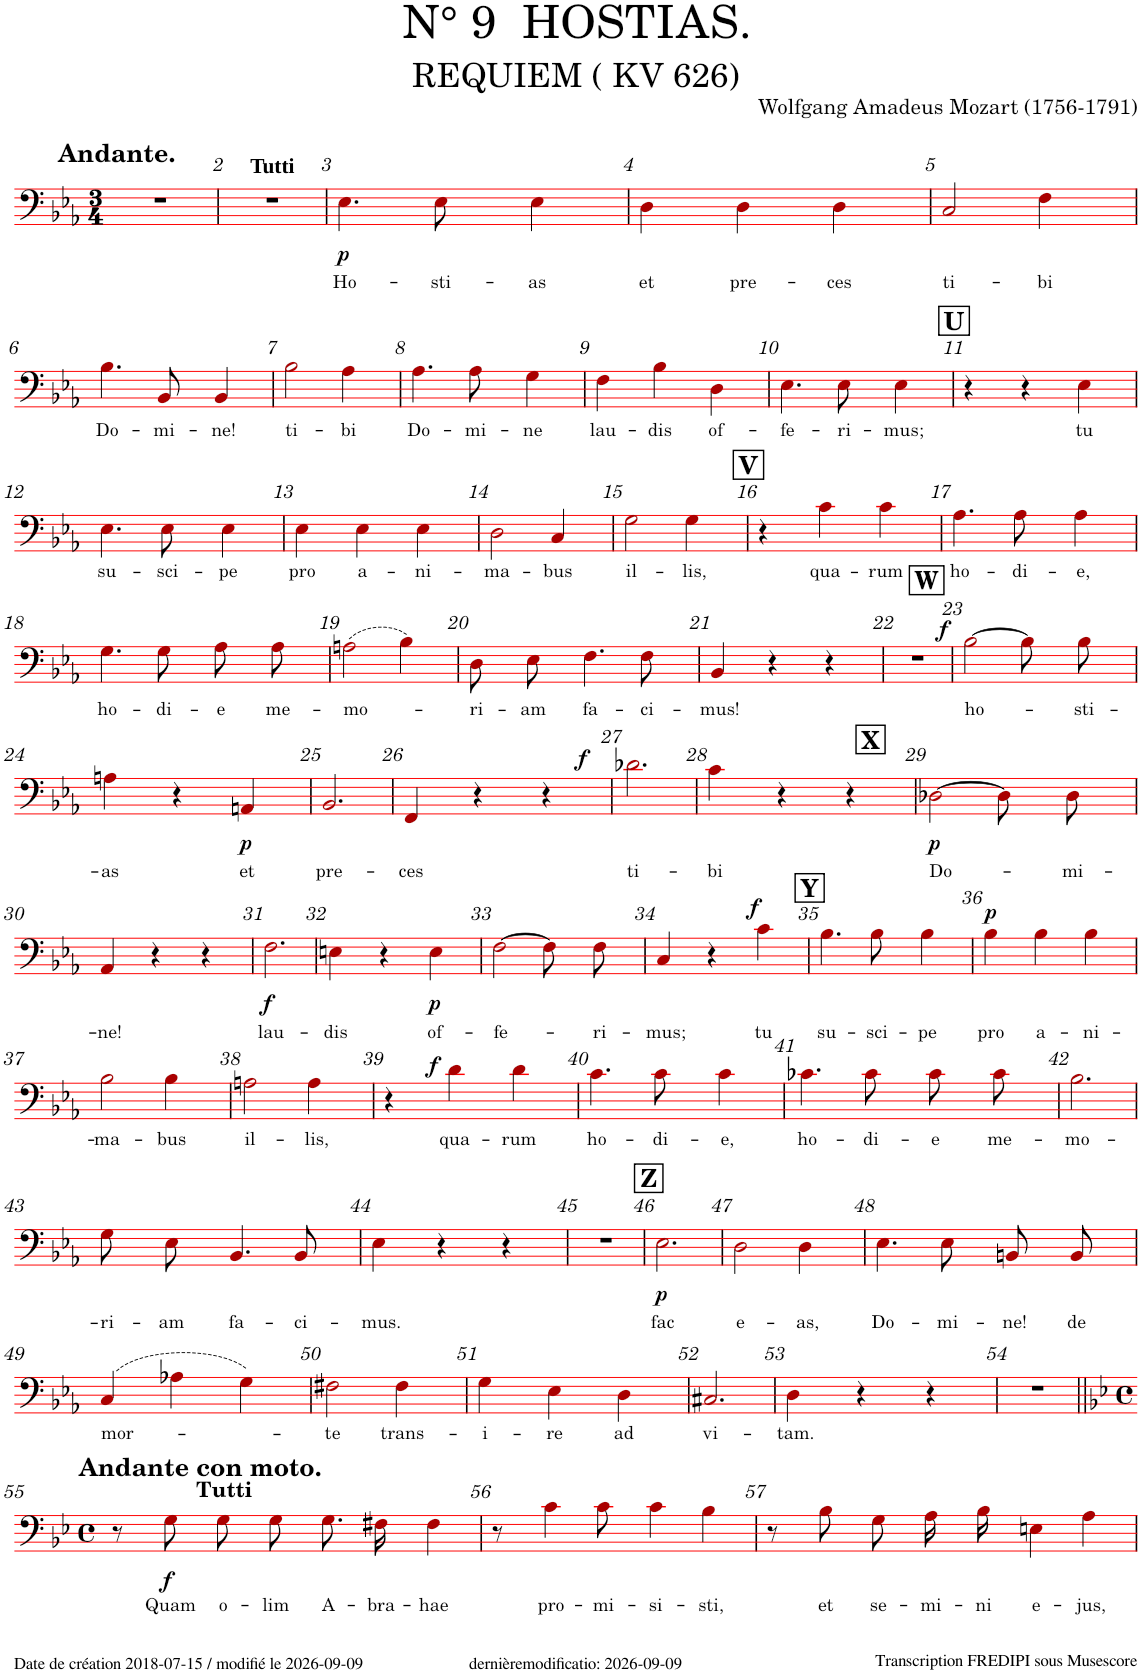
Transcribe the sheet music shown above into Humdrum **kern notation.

**kern	**text	**dynam
*part1	*part1	*part1
*staff1	*staff1	*staff1
*I"Bass	*	*
*stria5	*	*
*clefF4	*	*
*ITrd8c14	*	*
*k[b-e-a-]	*	*
*M3/4	*	*
=1	=1	=1
2.r	.	.
=2	=2	=2
2.r	.	.
=3	=3	=3
!LO:TX:a:B:t=Tutti	!	!
!	!LO:LY:b	!LO:DY:b
4.E-!i\	-Ho-	p
!	!LO:LY:b	!
8E-!i\	-sti-	.
!	!LO:LY:b	!
4E-!i\	as	.
=4	=4	=4
!	!LO:LY:b	!
4D!i\	et	.
!	!LO:LY:b	!
4D!i\	-pre-	.
!	!LO:LY:b	!
4D!i\	ces	.
=5	=5	=5
!	!LO:LY:b	!
2C!i/	-ti-	.
!	!LO:LY:b	!
4F!i\	bi	.
!!LO:LB:g=z
=6	=6	=6
!	!LO:LY:b	!
4.B-!i\	-Do-	.
!	!LO:LY:b	!
8BB-!i/	-mi-	.
!	!LO:LY:b	!
4BB-'~!i/	ne!	.
=7	=7	=7
!	!LO:LY:b	!
2B-!i\	-ti-	.
!	!LO:LY:b	!
4A-!i\	bi	.
=8	=8	=8
!	!LO:LY:b	!
4.A-!i\	-Do-	.
!	!LO:LY:b	!
8A-!i\	-mi-	.
!	!LO:LY:b	!
4G!i\	ne	.
=9	=9	=9
!	!LO:LY:b	!
4F!i\	-lau-	.
!	!LO:LY:b	!
4B-!i\	dis	.
!	!LO:LY:b	!
4D!i\	-of-	.
=10	=10	=10
!	!LO:LY:b	!
4.E-!i\	-fe-	.
!	!LO:LY:b	!
8E-!i\	-ri-	.
!	!LO:LY:b	!
4E-!i\	mus;	.
=11	=11	=11
4r	.	.
4r	.	.
!	!LO:LY:b	!
4E-!i\	tu	.
!!LO:LB:g=z
=12	=12	=12
!	!LO:LY:b	!
4.E-!i\	-su-	.
!	!LO:LY:b	!
8E-!i\	-sci-	.
!	!LO:LY:b	!
4E-!i\	pe	.
=13	=13	=13
!	!LO:LY:b	!
4E-!i\	pro	.
!	!LO:LY:b	!
4E-!i\	-a-	.
!	!LO:LY:b	!
4E-!i\	-ni-	.
=14	=14	=14
!	!LO:LY:b	!
2D!i\	-ma-	.
!	!LO:LY:b	!
4C!i/	bus	.
=15	=15	=15
!	!LO:LY:b	!
2G!i\	-il-	.
!	!LO:LY:b	!
4G!i\	lis,	.
=16	=16	=16
4r	.	.
!	!LO:LY:b	!
4c!i\	-qua-	.
!	!LO:LY:b	!
4c!i\	rum	.
=17	=17	=17
!	!LO:LY:b	!
4.A-!i\	-ho-	.
!	!LO:LY:b	!
8A-!i\	-di-	.
!	!LO:LY:b	!
4A-'~!i\	e,	.
!!LO:LB:g=z
=18	=18	=18
!	!LO:LY:b	!
4.G!i\	ho-	.
!	!LO:LY:b	!
8G!i\	-di-	.
!	!LO:LY:b	!
8A-!i\L	-e	.
!	!LO:LY:b	!
8A-!i\J	me-	.
=19	=19	=19
!	!LO:LY:b	!
(2An!i\	-mo-	.
4B-!i\)	.	.
=20	=20	=20
!	!LO:LY:b	!
8D!i\L	ri-	.
!	!LO:LY:b	!
8E-!i\J	-am	.
!	!LO:LY:b	!
4.F!i\	fa-	.
!	!LO:LY:b	!
8F!i\	-ci-	.
=21	=21	=21
!	!LO:LY:b	!
4BB-!i/	mus!	.
4r	.	.
4r	.	.
=22	=22	=22
2.r	.	.
=23	=23	=23
!	!LO:LY:b	!LO:DY:a
[2B-!i\	ho-	f
8B-!i\L]	.	.
!	!LO:LY:b	!
8B-!i\J	-sti-	.
!!LO:LB:g=z
=24	=24	=24
!	!LO:LY:b	!
4An!i\	-as	.
4r	.	.
!	!LO:LY:b	!LO:DY:b
4AAn!i/	et	p
=25	=25	=25
!	!LO:LY:b	!
2.BB-!i/	pre-	.
=26	=26	=26
!	!LO:LY:b	!
4FF!i/	-ces	.
4r	.	.
!	!	!LO:DY:a
4r	.	f
=27	=27	=27
!	!LO:LY:b	!
2.d-X!i\	ti-	.
=28	=28	=28
!	!LO:LY:b	!
4c!i\	-bi	.
4r	.	.
4r	.	.
=29	=29	=29
!	!LO:LY:b	!LO:DY:b
[2D-X!i\	Do-	p
8D-!i\L]	.	.
!	!LO:LY:b	!
8D-!i\J	-mi-	.
!!LO:LB:g=z
=30	=30	=30
!	!LO:LY:b	!
4AA-!i/	-ne!	.
4r	.	.
4r	.	.
=31	=31	=31
!	!LO:LY:b	!LO:DY:b
2.F!i\	lau-	f
=32	=32	=32
!	!LO:LY:b	!
4En!i\	-dis	.
4r	.	.
!	!LO:LY:b	!LO:DY:b
4E!i\	of-	p
=33	=33	=33
!	!LO:LY:b	!
[2F!i\	-fe-	.
8F!i\L]	.	.
!	!LO:LY:b	!
8F!i\J	-ri-	.
=34	=34	=34
!	!LO:LY:b	!
4C!i/	-mus;	.
4r	.	.
!	!LO:LY:b	!LO:DY:a
4c!i\	tu	f
=35	=35	=35
!	!LO:LY:b	!
4.B-!i\	su-	.
!	!LO:LY:b	!
8B-!i\	-sci-	.
!	!LO:LY:b	!
4B-!i\	-pe	.
=36	=36	=36
!	!LO:LY:b	!LO:DY:a
4B-!i\	pro	p
!	!LO:LY:b	!
4B-!i\	a-	.
!	!LO:LY:b	!
4B-!i\	-ni-	.
!!LO:LB:g=z
=37	=37	=37
!	!LO:LY:b	!
2B-!i\	-ma-	.
!	!LO:LY:b	!
4B-!i\	-bus	.
=38	=38	=38
!	!LO:LY:b	!
2An!i\	il-	.
!	!LO:LY:b	!
4A!i\	-lis,	.
=39	=39	=39
4r	.	.
!	!LO:LY:b	!LO:DY:a
4d!i\	qua-	f
!	!LO:LY:b	!
4d!i\	-rum	.
=40	=40	=40
!	!LO:LY:b	!
4.c!i\	ho-	.
!	!LO:LY:b	!
8c!i\	-di-	.
!	!LO:LY:b	!
4c'~!i\	-e,	.
=41	=41	=41
!	!LO:LY:b	!
4.c-X!i\	ho-	.
!	!LO:LY:b	!
8c-!i\	-di-	.
!	!LO:LY:b	!
8c-!i\L	-e	.
!	!LO:LY:b	!
8c-!i\J	me-	.
=42	=42	=42
!	!LO:LY:b	!
2.B-!i\	-mo-	.
!!LO:LB:g=z
=43	=43	=43
!	!LO:LY:b	!
8G!i\L	-ri-	.
!	!LO:LY:b	!
8E-!i\J	-am	.
!	!LO:LY:b	!
4.BB-!i/	fa-	.
!	!LO:LY:b	!
8BB-!i/	-ci-	.
=44	=44	=44
!	!LO:LY:b	!
4E-!i\	-mus.	.
4r	.	.
4r	.	.
=45	=45	=45
2.r	.	.
=46	=46	=46
!	!LO:LY:b	!LO:DY:b
2.E-!i\	fac	p
=47	=47	=47
!	!LO:LY:b	!
2D!i\	e-	.
!	!LO:LY:b	!
4D'~!i\	-as,	.
=48	=48	=48
!	!LO:LY:b	!
4.E-!i\	Do-	.
!	!LO:LY:b	!
8E-!i\	-mi-	.
!	!LO:LY:b	!
8BBn'~!i/L	-ne!	.
!	!LO:LY:b	!
8BB!i/J	de	.
!!LO:LB:g=z
=49	=49	=49
!	!LO:LY:b	!
(>4C!i/	mor-	.
4A-X!i\	.	.
4G!i\)	.	.
=50	=50	=50
!	!LO:LY:b	!
2F#X!i\	-te	.
!	!LO:LY:b	!
4F#!i\	trans-	.
=51	=51	=51
!	!LO:LY:b	!
4G!i\	-i-	.
!	!LO:LY:b	!
4E-!i\	-re	.
!	!LO:LY:b	!
4D!i\	ad	.
=52	=52	=52
!	!LO:LY:b	!
2.C#X!i/	vi-	.
=53	=53	=53
!	!LO:LY:b	!
4D!i\	-tam.	.
4r	.	.
4r	.	.
=54	=54	=54
2.r;<	.	.
!!LO:LB:g=z
=55||	=55||	=55||
*k[b-e-]	*	*
*M4/4	*	*
*met(c)	*	*
8r	.	.
!LO:TX:a:B:t=Tutti	!	!
!	!LO:LY:b	!LO:DY:b
8G!i\	Quam	f
!	!LO:LY:b	!
8G!i\L	o-	.
!	!LO:LY:b	!
8G!i\J	-lim	.
!	!LO:LY:b	!
8.G!i\L	A-	.
!	!LO:LY:b	!
16F#X!i\Jk	-bra-	.
!	!LO:LY:b	!
4F#!i\	-hae	.
=56	=56	=56
8r	.	.
!	!LO:LY:b	!
4c!i\	pro-	.
!	!LO:LY:b	!
8c!i\	-mi-	.
!	!LO:LY:b	!
4c!i\	-si-	.
!	!LO:LY:b	!
4B-!i\	-sti,	.
=57	=57	=57
8r	.	.
!	!LO:LY:b	!
8B-!i\	et	.
!	!LO:LY:b	!
8G!i\L	se-	.
!	!LO:LY:b	!
16A!i\L	-mi-	.
!	!LO:LY:b	!
16B-!i\JJ	-ni	.
!	!LO:LY:b	!
4En!i\	e-	.
!	!LO:LY:b	!
4A!i\	-jus,	.
=	=	=
*-	*-	*-
